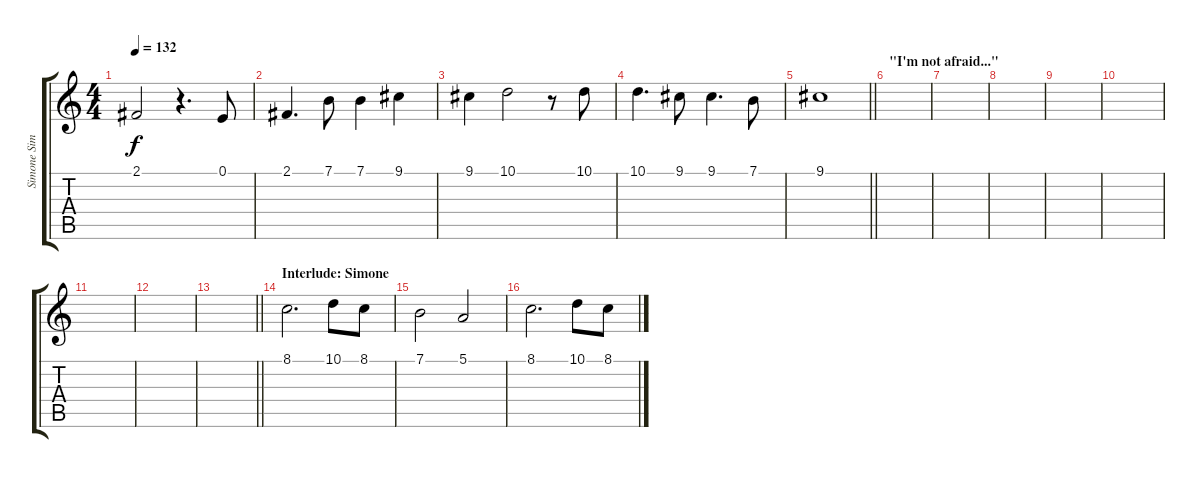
\track ("Simone Simons" "Simone Sim") {instrument choiraahs}
\staff {score tabs}
\tuning (E4 B3 G3 D3 A2 E2) {hide}
\ts (4 4)
\tempo 132
\clef g2
\ks c
2.1.2{dy f} r.4{d} 0.1.8 |
2.1.4{d} 7.1.8 7.1.4 9.1.4 |
9.1.4 10.1.2 r.8 10.1.8 |
10.1.4{d} 9.1.8 9.1.4{d} 7.1.8 |
\barLineRight lightlight
9.1.1 |
\section ("" "\"I'm not afraid...\"")
|
|
|
|
|
|
|
\barLineRight lightlight
|
\section ("" "Interlude: Simone")
8.1.2{d} 10.1.8 8.1.8 |
7.1.2 5.1.2 |
8.1.2{d} 10.1.8 8.1.8
